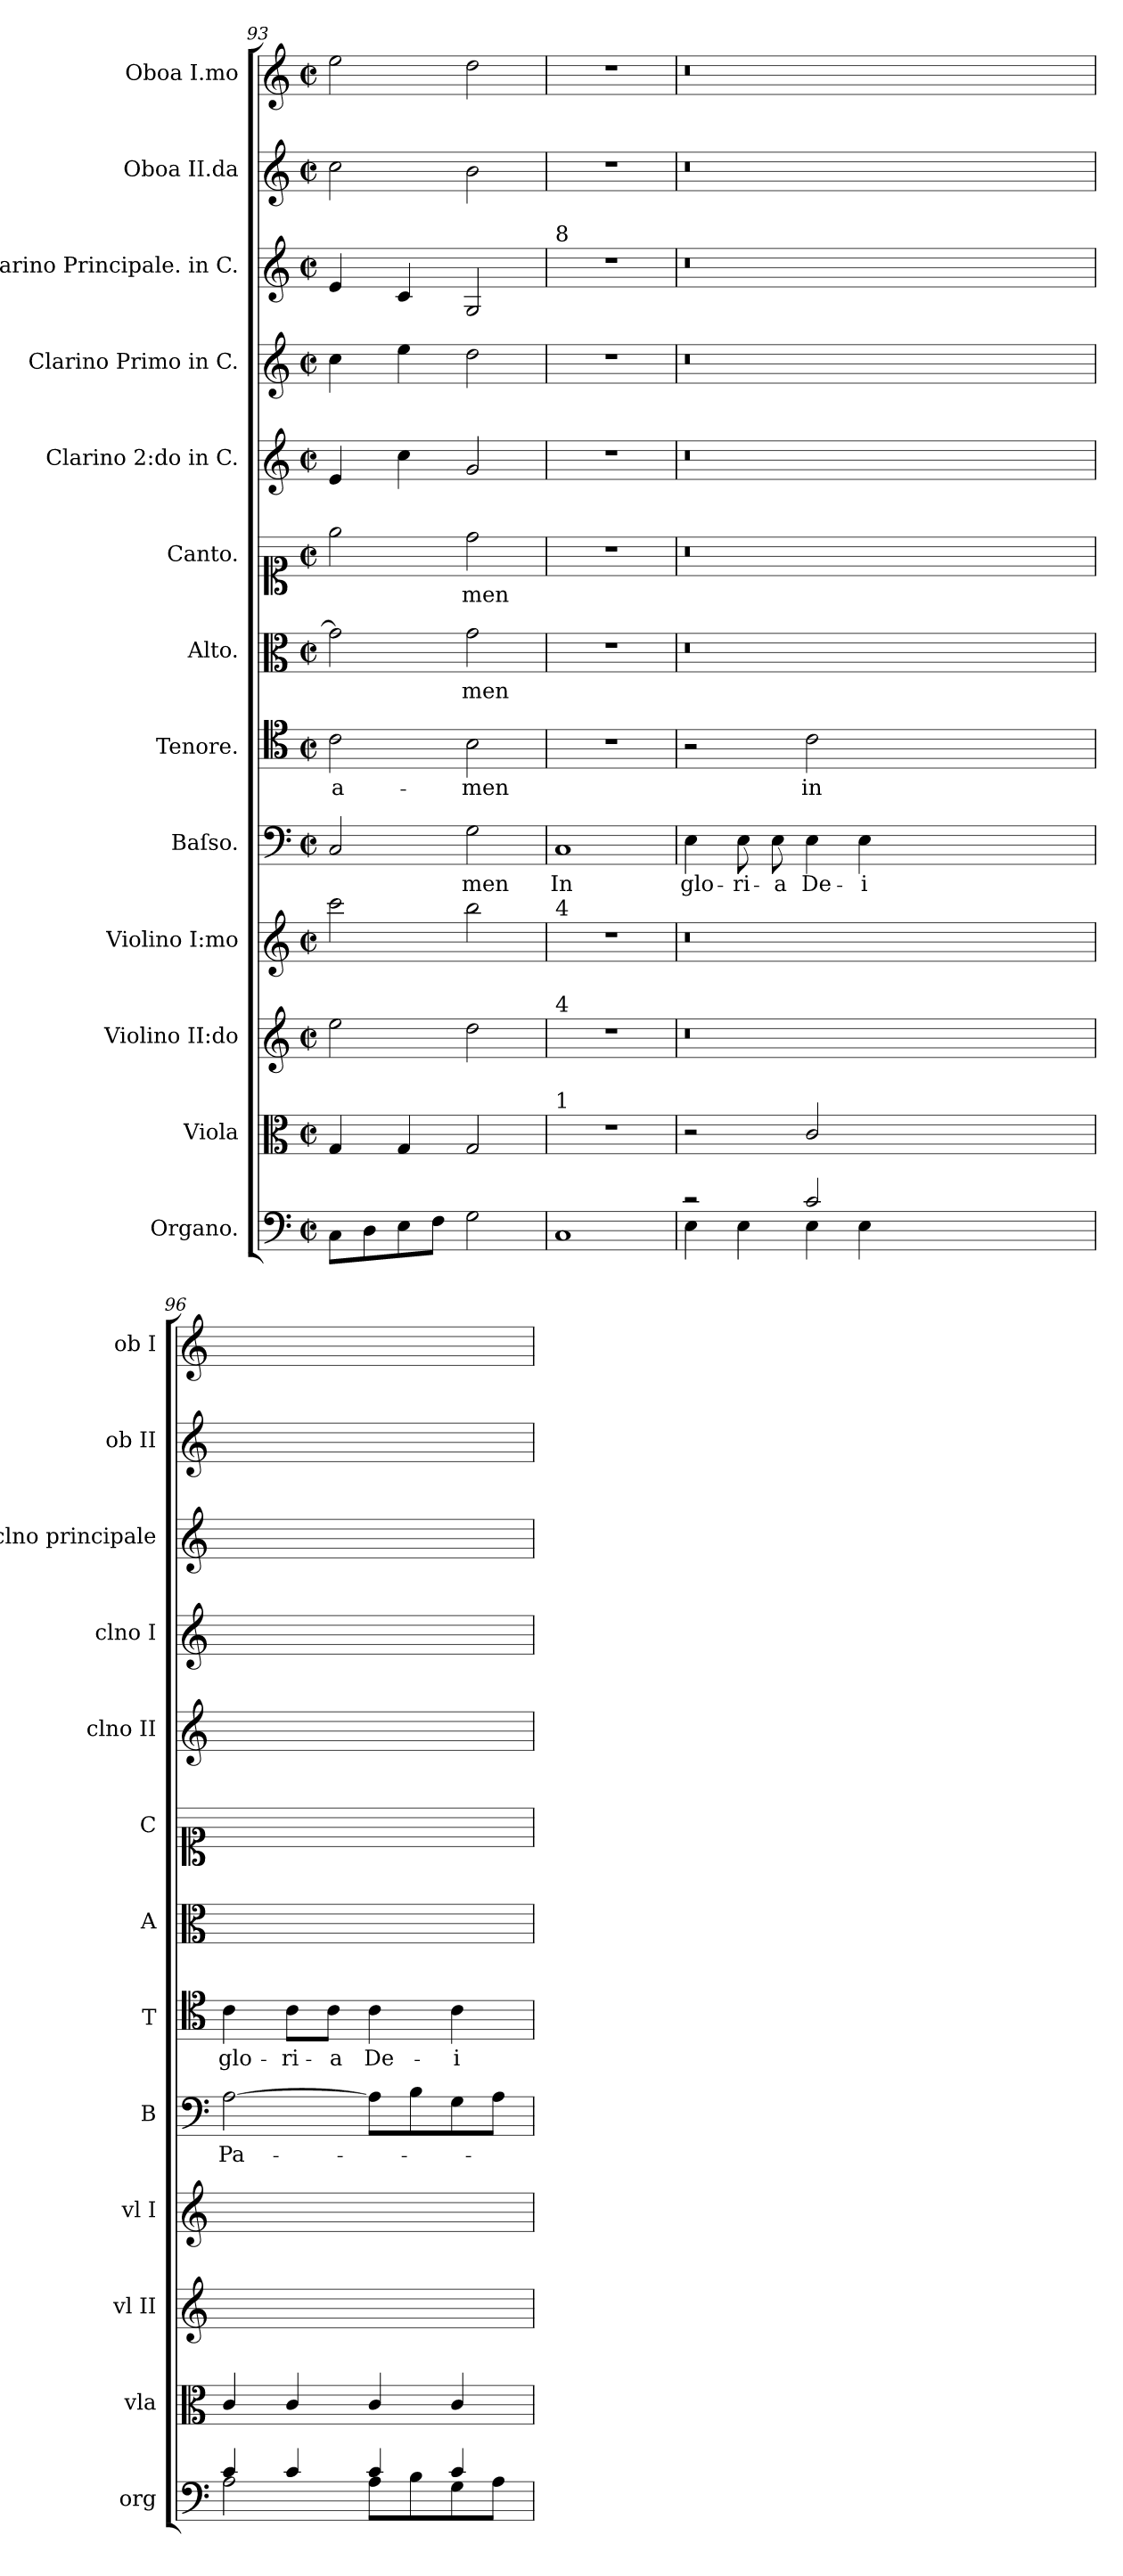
**kern	**kern	**kern	**kern	**kern	**text	**kern	**text	**kern	**text	**kern	**text	**kern	**kern	**kern	**kern	**kern
*part13	*part12	*part11	*part10	*part9	*part9	*part8	*part8	*part7	*part7	*part6	*part6	*part5	*part4	*part3	*part2	*part1
*staff13	*staff12	*staff11	*staff10	*staff9	*staff9	*staff8	*staff8	*staff7	*staff7	*staff6	*staff6	*staff5	*staff4	*staff3	*staff2	*staff1
*I"Organo.	*I"Viola	*I"Violino II:do	*I"Violino I:mo	*I"Baſso.	*	*I"Tenore.	*	*I"Alto.	*	*I"Canto.	*	*I"Clarino 2:do in C.	*I"Clarino Primo in C.	*I"Clarino Principale. in C.	*I"Oboa II.da	*I"Oboa I.mo
*I'org	*I'vla	*I'vl II	*I'vl I	*I'B	*	*I'T	*	*I'A	*	*I'C	*	*I'clno II	*I'clno I	*I'clno principale	*I'ob II	*I'ob I
*clefF4	*clefC3	*clefG2	*clefG2	*clefF4	*	*clefC4	*	*clefC3	*	*clefC1	*	*clefG2	*clefG2	*clefG2	*clefG2	*clefG2
*k[]	*k[]	*k[]	*k[]	*k[]	*	*k[]	*	*k[]	*	*k[]	*	*k[]	*k[]	*k[]	*k[]	*k[]
*M2/2	*M2/2	*M2/2	*M2/2	*M2/2	*	*M2/2	*	*M2/2	*	*M2/2	*	*M2/2	*M2/2	*M2/2	*M2/2	*M2/2
*met(c|)	*met(c|)	*met(c|)	*met(c|)	*met(c|)	*	*met(c|)	*	*met(c|)	*	*met(c|)	*	*met(c|)	*met(c|)	*met(c|)	*met(c|)	*met(c|)
=93	=93	=93	=93	=93	=93	=93	=93	=93	=93	=93	=93	=93	=93	=93	=93	=93
!	!	!	!	!	!	!	!LO:LY:i	!	!	!	!	!	!	!	!	!
8C\L	4G/	2ee\	2ccc\	2C/	.	2c\	a-	2g\]	.	2ee\	.	4e/	4cc\	4e/	2cc\	2ee\
8D\	.	.	.	.	.	.	.	.	.	.	.	.	.	.	.	.
8E\	4G/	.	.	.	.	.	.	.	.	.	.	4cc\	4ee\	4c/	.	.
8F\J	.	.	.	.	.	.	.	.	.	.	.	.	.	.	.	.
!	!	!	!	!	!	!	!LO:LY:i	!	!	!	!	!	!	!	!	!
2G\	2G/	2dd\	2bb\	2G\	-men	2B\	-men	2g\	-men	2dd\	-men	2g/	2dd\	2G/	2b\	2dd\
=94	=94	=94	=94	=94	=94	=94	=94	=94	=94	=94	=94	=94	=94	=94	=94	=94
!	!	!	!	!	!	!	!	!	!	!	!	!	!	!LO:TX:a:t=8	!	!
!	!	!	!LO:TX:a:t=4	!	!	!	!	!	!	!	!	!	!	!	!	!
!	!	!LO:TX:a:t=4	!	!	!	!	!	!	!	!	!	!	!	!	!	!
!	!LO:TX:a:t=1	!	!	!	!	!	!	!	!	!	!	!	!	!	!	!
1C	1r	1r	1r	1C	In	1r	.	1r	.	1r	.	1r	1r	1r	1r	1r
=95	=95	=95	=95	=95	=95	=95	=95	=95	=95	=95	=95	=95	=95	=95	=95	=95
*^	*	*	*	*	*	*	*	*	*	*	*	*	*	*	*	*
2r	4E\	2r	0.r	0.r	4E\	glo-	2r	.	0.r	.	0.r	.	0.r	0.r	0.r	0.r	0.r
.	4E\	.	.	.	8E\	-ri-	.	.	.	.	.	.	.	.	.	.	.
.	.	.	.	.	8E\	-a	.	.	.	.	.	.	.	.	.	.	.
2c/	4E\	2c/	.	.	4E\	De-	2c\	in	.	.	.	.	.	.	.	.	.
.	4E\	.	.	.	4E\	-i	.	.	.	.	.	.	.	.	.	.	.
0ryy	0ryy	0ryy	.	.	0ryy	.	0ryy	.	.	.	.	.	.	.	.	.	.
=96	=96	=96	=96	=96	=96	=96	=96	=96	=96	=96	=96	=96	=96	=96	=96	=96	=96
4c/	2A\	4c/	1ryy	1ryy	[2A\	Pa-	4c\	glo-	1ryy	.	1ryy	.	1ryy	1ryy	1ryy	1ryy	1ryy
4c/	.	4c/	.	.	.	.	8c\L	-ri-	.	.	.	.	.	.	.	.	.
.	.	.	.	.	.	.	8c\J	-a	.	.	.	.	.	.	.	.	.
4c/	8A\L	4c/	.	.	8A\L]	.	4c\	De-	.	.	.	.	.	.	.	.	.
.	8B\	.	.	.	8B\	.	.	.	.	.	.	.	.	.	.	.	.
4c/	8G\	4c/	.	.	8G\	.	4c\	-i	.	.	.	.	.	.	.	.	.
.	8A\J	.	.	.	8A\J	.	.	.	.	.	.	.	.	.	.	.	.
*v	*v	*	*	*	*	*	*	*	*	*	*	*	*	*	*	*	*
=	=	=	=	=	=	=	=	=	=	=	=	=	=	=	=	=
*-	*-	*-	*-	*-	*-	*-	*-	*-	*-	*-	*-	*-	*-	*-	*-	*-
